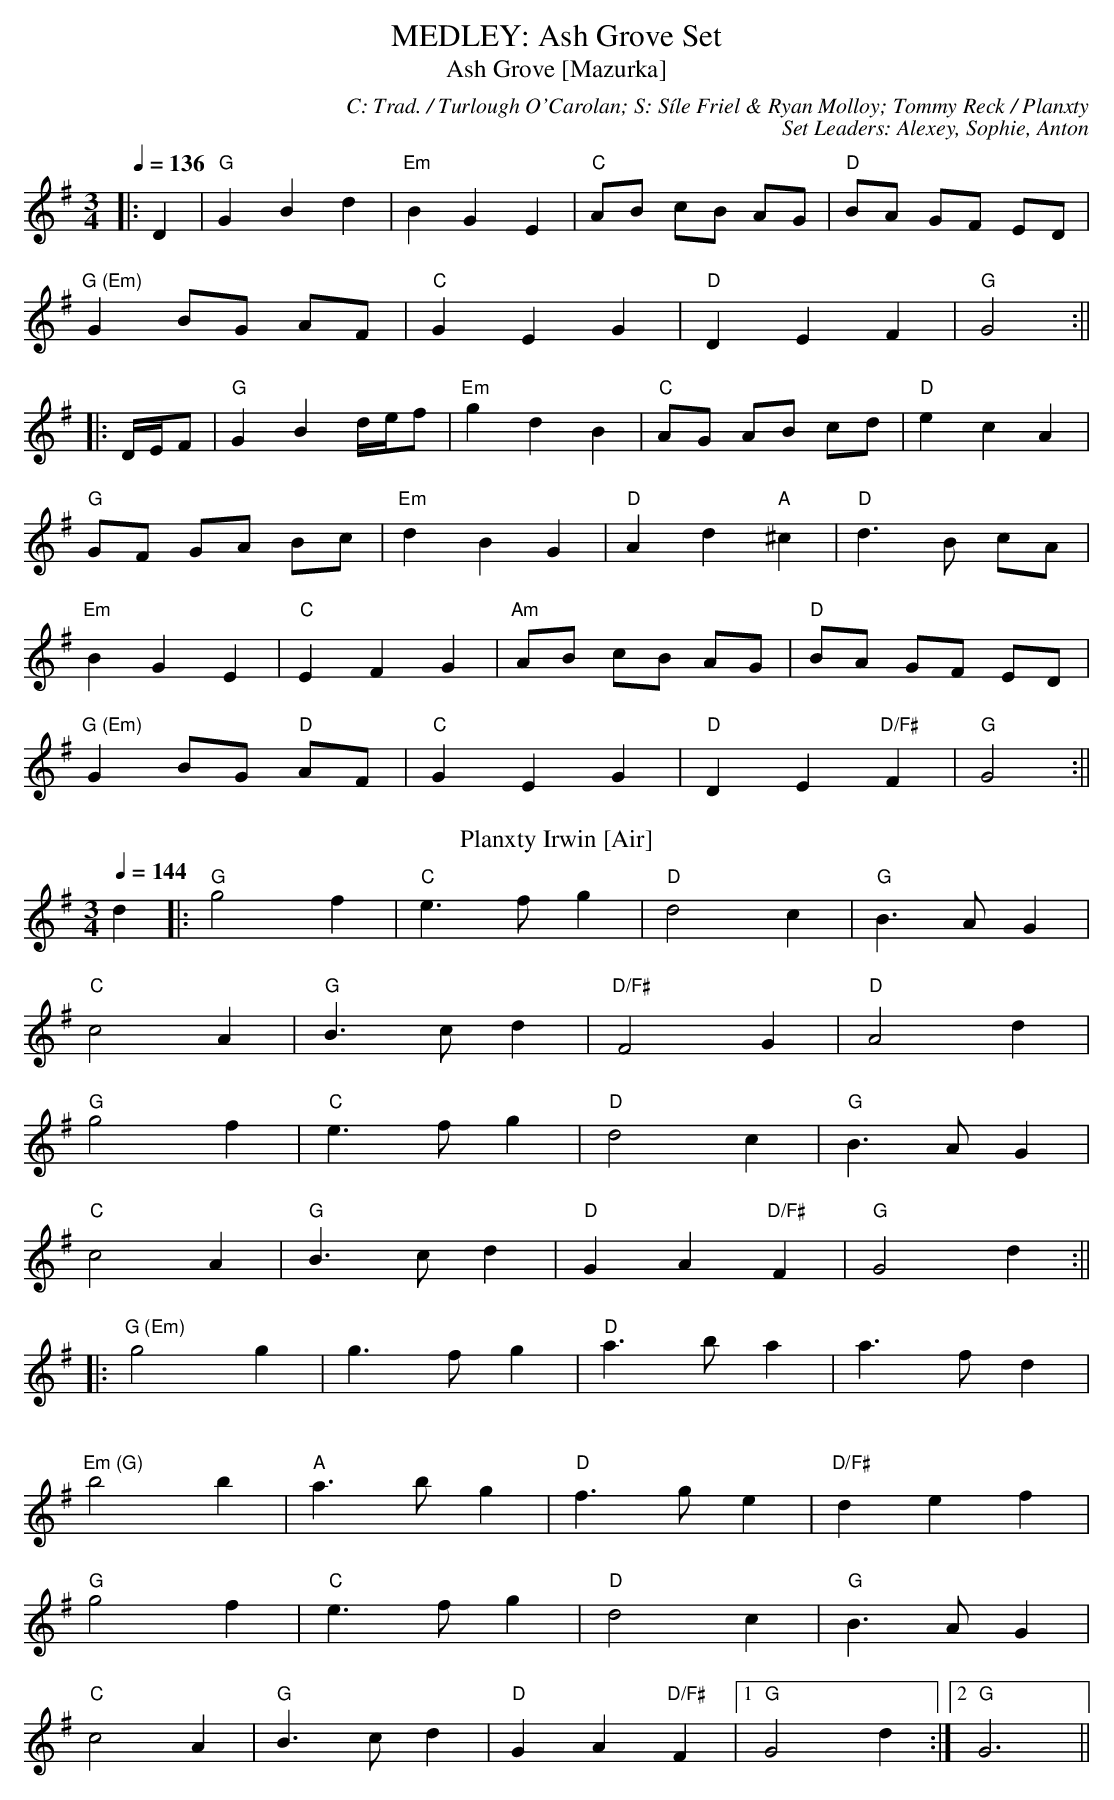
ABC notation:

X:1
T: MEDLEY: Ash Grove Set
T: Ash Grove [Mazurka]
C: C: Trad. / Turlough O'Carolan; S: Síle Friel & Ryan Molloy; Tommy Reck / Planxty
C: Set Leaders: Alexey, Sophie, Anton
M: 3/4
L: 1/8
Q: 1/4=136
K: Gmaj
|:D2|"G"G2 B2 d2|"Em"B2 G2 E2|"C"AB cB AG|"D"BA GF ED|
"G (Em)"G2 BG AF|"C"G2 E2 G2|"D"D2 E2 F2|"G"G4:||
|:D/E/F|"G"G2 B2 d/e/f|"Em"g2 d2 B2|"C"AG AB cd|"D"e2 c2 A2|
"G"GF GA Bc|"Em"d2 B2 G2|"D"A2 d2 "A"^c2|"D"d3 B cA|
"Em"B2 G2 E2|"C"E2 F2 G2|"Am"AB cB AG|"D"BA GF ED|
"G (Em)"G2 BG "D"AF|"C"G2 E2 G2|"D"D2 E2 "D/F#"F2|"G"G4:||
T: Planxty Irwin [Air]
Q: 1/4=144
K: Gmaj
d2|:"G"g4 f2|"C"e3f g2|"D"d4 c2|"G"B3A G2|
"C"c4 A2|"G"B3c d2|"D/F#"F4 G2|"D"A4 d2|
"G"g4 f2|"C"e3f g2|"D"d4 c2|"G"B3A G2|
"C"c4 A2|"G"B3c d2|"D"G2 A2 "D/F#"F2|"G"G4 d2:||
|:"G (Em)"g4 g2|g3f g2|"D"a3b a2|a3f d2|
"Em (G)"b4 b2|"A"a3b g2|"D"f3g e2|"D/F#"d2 e2 f2|
"G"g4 f2|"C"e3f g2|"D"d4 c2|"G"B3A G2|
"C"c4 A2|"G"B3c d2|"D"G2 A2 "D/F#"F2|1 "G"G4 d2:|2 "G"G6||
